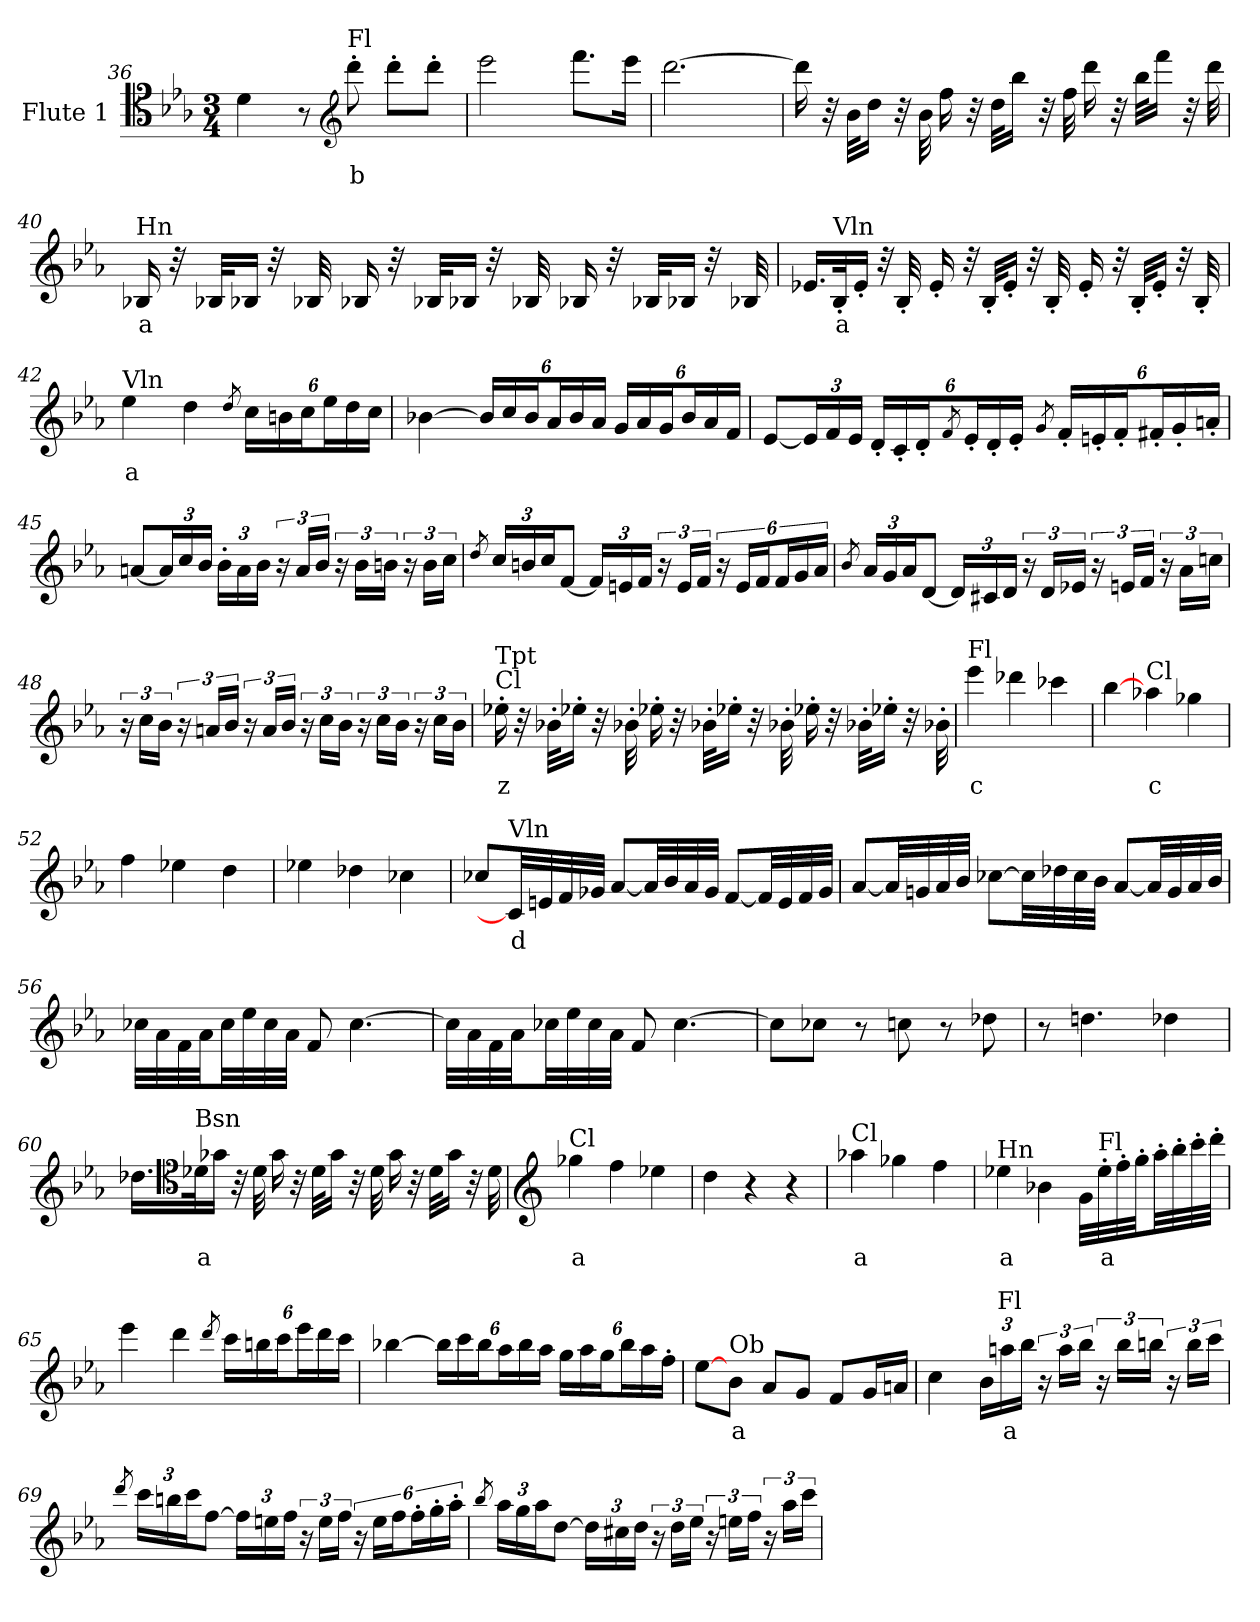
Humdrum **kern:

**kern	**text
*part1	*part1
*staff1	*staff1
*I"Flute 1	*
*I'Fl 1	*
*clefC4	*
*k[b-e-a-]	*
*M3/4	*
=36	=36
4d	.
8r	.
*clefG2	*
!LO:TX:a:t=Fl	!
!	!LO:LY:b:color=#FF0000
8ddd'	b
8ddd'\L	.
8ddd'\J	.
!!LO:PB:g=z
=37	=37
2eee-	.
8.fff\L	.
16eee-\Jk	.
=38	=38
[2.ddd	.
!!LO:PB:g=z
=39	=39
16ddd]	.
32r	.
32b-\KLL	.
16dd\JJ	.
32r	.
32b-	.
16ff	.
32r	.
32dd\KLL	.
16bb-\JJ	.
32r	.
32ff	.
16ddd	.
32r	.
32bb-\KLL	.
16fff\JJ	.
32r	.
32ddd	.
=40	=40
!LO:TX:a:t=Hn	!
!	!LO:LY:b:color=#FF0000
16B-X	a
32r	.
32B-X/KLL	.
16B-X/JJ	.
32r	.
32B-X	.
16B-X	.
32r	.
32B-X/KLL	.
16B-X/JJ	.
32r	.
32B-X	.
16B-X	.
32r	.
32B-X/KLL	.
16B-X/JJ	.
32r	.
32B-X	.
!!LO:PB:g=z
=41	=41
16.e-X/LL	.
!LO:TX:a:t=Vln	!
!	!LO:LY:b:color=#FF0000
32B-'/k	a
16e-'/JJ	.
32r	.
32B-'	.
16e-'	.
32r	.
32B-'/KLL	.
16e-'/JJ	.
32r	.
32B-'	.
16e-'	.
32r	.
32B-'/KLL	.
16e-'/JJ	.
32r	.
32B-'	.
=42	=42
!LO:TX:a:t=Vln	!
!	!LO:LY:b:color=#FF0000
4ee-	a
4dd	.
8qdd	.
*Xbrackettup	*
24cc\LL	.
24bn\	.
24cc\J	.
24ee-\L	.
24dd\	.
24cc\JJ	.
=43	=43
[4b-X	.
24b-/LL]	.
24cc/	.
24b-/J	.
24a-/L	.
24b-/	.
24a-/JJ	.
24g/LL	.
24a-/	.
24g/J	.
24b-/L	.
24a-/	.
24f/JJ	.
!!LO:PB:g=z
=44	=44
[8e-/L	.
24e-/L]	.
24f/	.
24e-/JJ	.
24d'/LL	.
24c'/	.
24d'/J	.
8qf/	.
24e-'/L	.
24d'/	.
24e-'/JJ	.
8qg	.
24f'/LL	.
24en'/	.
24f'/J	.
24f#X'/L	.
24g'/	.
24an'/JJ	.
=45	=45
[8an/L	.
24a/L]	.
24cc/	.
24b-/JJ	.
24b-'\LL	.
24a\	.
24b-\JJ	.
*brackettup	*
24r	.
24a/LL	.
24b-/JJ	.
24r	.
24b-\LL	.
24bn\JJ	.
24r	.
24b\LL	.
24cc\JJ	.
!!LO:PB:g=z
=46	=46
8qdd	.
*Xbrackettup	*
24cc/LL	.
24bn/	.
24cc/J	.
[8f/J	.
24f/LL]	.
24en/	.
24f/JJ	.
*brackettup	*
24r	.
24e/LL	.
24f/JJ	.
24r	.
24e/LL	.
24f/J	.
*Xbrackettup	*
24f/L	.
24g/	.
24a-/JJ	.
=47	=47
8qb-	.
24a-/LL	.
24g/	.
24a-/J	.
[8d/J	.
24d/LL]	.
24c#X/	.
24d/JJ	.
*brackettup	*
24r	.
24d/LL	.
24e-X/JJ	.
24r	.
24en/LL	.
24f/JJ	.
24r	.
24a-\LL	.
24ccn\JJ	.
!!LO:PB:g=z
=48	=48
24r	.
24cc\LL	.
24b-\JJ	.
24r	.
24an/LL	.
24b-/JJ	.
24r	.
24a/LL	.
24b-/JJ	.
24r	.
24cc\LL	.
24b-\JJ	.
24r	.
24cc\LL	.
24b-\JJ	.
24r	.
24cc\LL	.
24b-\JJ	.
=49	=49
!LO:TX:a:t=Cl	!
!LO:TX:a:t=Tpt	!
!	!LO:LY:b:color=#FF0000
16ee-X'	z
32r	.
32b-X'\KLL	.
16ee-X'\JJ	.
32r	.
32b-X'	.
16ee-X'	.
32r	.
32b-X'\KLL	.
16ee-X'\JJ	.
32r	.
32b-X'	.
16ee-X'	.
32r	.
32b-X'\KLL	.
16ee-X'\JJ	.
32r	.
32b-X'	.
!!LO:PB:g=z
=50	=50
!LO:TX:a:t=Fl	!
!	!LO:LY:b:color=#FF0000
4eee-	c
4ddd-X	.
4ccc-X	.
=51	=51
[4bb-	.
!LO:TX:a:t=Cl	!
!	!LO:LY:b:color=#FF0000
4aa-X	c
4gg-X	.
!!LO:PB:g=z
=52	=52
4ff	.
4ee-X	.
4dd	.
=53	=53
4ee-X	.
4dd-X	.
4cc-X	.
!!LO:PB:g=z
=54	=54
8cc-X/L	.
!LO:TX:a:t=Vln	!
!	!LO:LY:b:color=#FF0000
32c-/LL]	d
32en/	.
32f/	.
32g-X/JJJ	.
[8a-/L	.
32a-/LL]	.
32b-/	.
32a-/	.
32g-/JJJ	.
[8f/L	.
32f/LL]	.
32e/	.
32f/	.
32g-/JJJ	.
=55	=55
[8a-/L	.
32a-/LL]	.
32gn/	.
32a-/	.
32b-/JJJ	.
[8cc-X\L	.
32cc-\LL]	.
32dd-X\	.
32cc-\	.
32b-\JJJ	.
[8a-/L	.
32a-/LL]	.
32g/	.
32a-/	.
32b-/JJJ	.
!!LO:PB:g=z
=56	=56
32cc-X\LLL	.
32a-\	.
32f\	.
32a-\JJ	.
32cc-\LL	.
32ee-\	.
32cc-\	.
32a-\JJJ	.
8f	.
[4.cc-	.
=57	=57
32cc-\LLL]	.
32a-\	.
32f\	.
32a-\JJ	.
32cc-X\LL	.
32ee-\	.
32cc-\	.
32a-\JJJ	.
8f	.
[4.cc-	.
=58	=58
8cc-\L]	.
8cc-X\J	.
8r	.
8ccn	.
8r	.
8dd-X	.
!!LO:PB:g=z
=59	=59
8r	.
4.ddn	.
4dd-X	.
=60	=60
16.dd-X\LL	.
*clefC4	*
!LO:TX:a:t=Bsn	!
!	!LO:LY:b:color=#FF0000
32d-X\k	a
16g-\JJ	.
32r	.
32d-	.
16g-	.
32r	.
32d-\KLL	.
16g-\JJ	.
32r	.
32d-	.
16g-	.
32r	.
32d-\KLL	.
16g-\JJ	.
32r	.
32d-	.
=61	=61
*clefG2	*
!LO:TX:a:t=Cl	!
!	!LO:LY:b:color=#FF0000
4gg-X	a
4ff	.
4ee-X	.
=62	=62
4dd	.
4r	.
4r	.
=63	=63
!LO:TX:a:t=Cl	!
!	!LO:LY:b:color=#FF0000
4aa-X	a
4gg-X	.
4ff	.
!!LO:PB:g=z
=64	=64
!LO:TX:a:t=Hn	!
!	!LO:LY:b:color=#FF0000
4ee-X	a
4b-X	.
32g\LLL	.
!LO:TX:a:t=Fl	!
!	!LO:LY:b:color=#FF0000
32ee-'\	a
32ff'\	.
32gg'\JJ	.
32aa-'\LL	.
32bb-'\	.
32ccc'\	.
32ddd'\JJJ	.
=65	=65
4eee-	.
4ddd	.
8qddd	.
*Xbrackettup	*
24ccc\LL	.
24bbn\	.
24ccc\J	.
24eee-\L	.
24ddd\	.
24ccc\JJ	.
!!LO:PB:g=z
=66	=66
[4bb-X	.
24bb-\LL]	.
24ccc\	.
24bb-\J	.
24aa-\L	.
24bb-\	.
24aa-\JJ	.
24gg\LL	.
24aa-\	.
24gg\J	.
24bb-\L	.
24aa-\	.
24ff'\JJ	.
=67	=67
[8ee-\L	.
!LO:TX:a:t=Ob	!
!	!LO:LY:b:color=#FF0000
8b-\J	a
8a-/L	.
8g/J	.
8f/L	.
16g/L	.
16an/JJ	.
!!LO:PB:g=z
=68	=68
4cc	.
24b-\LL	.
!LO:TX:a:t=Fl	!
!	!LO:LY:b:color=#FF0000
24aa\	a
24bb-\JJ	.
*brackettup	*
24r	.
24aa\LL	.
24bb-\JJ	.
24r	.
24bb-\LL	.
24bbn\JJ	.
24r	.
24bb\LL	.
24ccc\JJ	.
=69	=69
8qddd	.
*Xbrackettup	*
24ccc\LL	.
24bbn\	.
24ccc\J	.
[8ff\J	.
24ff\LL]	.
24een\	.
24ff\JJ	.
*brackettup	*
24r	.
24ee\LL	.
24ff\JJ	.
24r	.
24ee\LL	.
24ff\J	.
*Xbrackettup	*
24ff'\L	.
24gg'\	.
24aa-'\JJ	.
!!LO:PB:g=z
=70	=70
8qbb-	.
24aa-\LL	.
24gg\	.
24aa-\J	.
[8dd\J	.
24dd\LL]	.
24cc#X\	.
24dd\JJ	.
*brackettup	*
24r	.
24dd\LL	.
24ee-\JJ	.
24r	.
24een\LL	.
24ff\JJ	.
24r	.
24aa-\LL	.
24ccc\JJ	.
=	=
*-	*-
